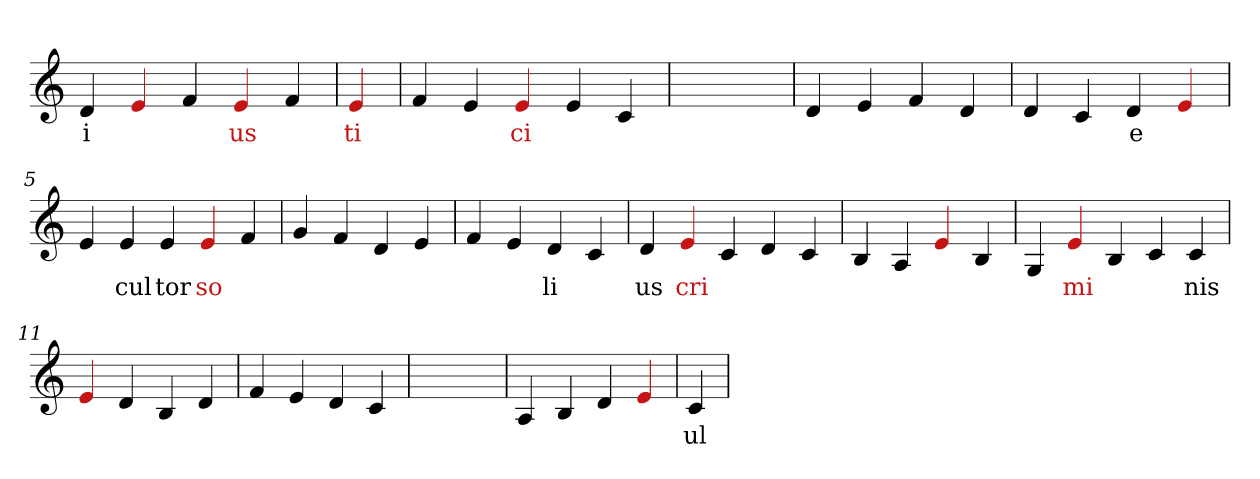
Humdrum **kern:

**kern	**text
*part1	*part1
*staff1	*staff1
*clefG2	*
=1	=1
4d	i
4Re	.
4f	.
4Re	us
4f	.
=2	=2
4Re	ti
=2	=2
4f	.
4e	.
4Re	ci
4e	.
4c	.
=3	=3
1ryy	.
=3	=3
4d	.
4e	.
4f	.
4d	.
=4	=4
4d	.
4c	.
4d	e
4Re	.
=5	=5
4e	.
4e	cul
4e	tor
4Re	so
4f	.
=6	=6
4g	.
4f	.
4d	.
4e	.
=7	=7
4f	.
4e	.
4d	li
4c	.
=8	=8
4d	us
4Re	cri
4c	.
4d	.
4c	.
=9	=9
4B	.
4A	.
4Re	.
4B	.
=10	=10
4G	.
4Re	mi
4B	.
4c	.
4c	nis
=11	=11
4Re	.
4d	.
4B	.
4d	.
=12	=12
4f	.
4e	.
4d	.
4c	.
=13	=13
1ryy	.
=13	=13
4A	.
4B	.
4d	.
4Re	.
=14	=14
4c	ul
=	=
*-	*-
